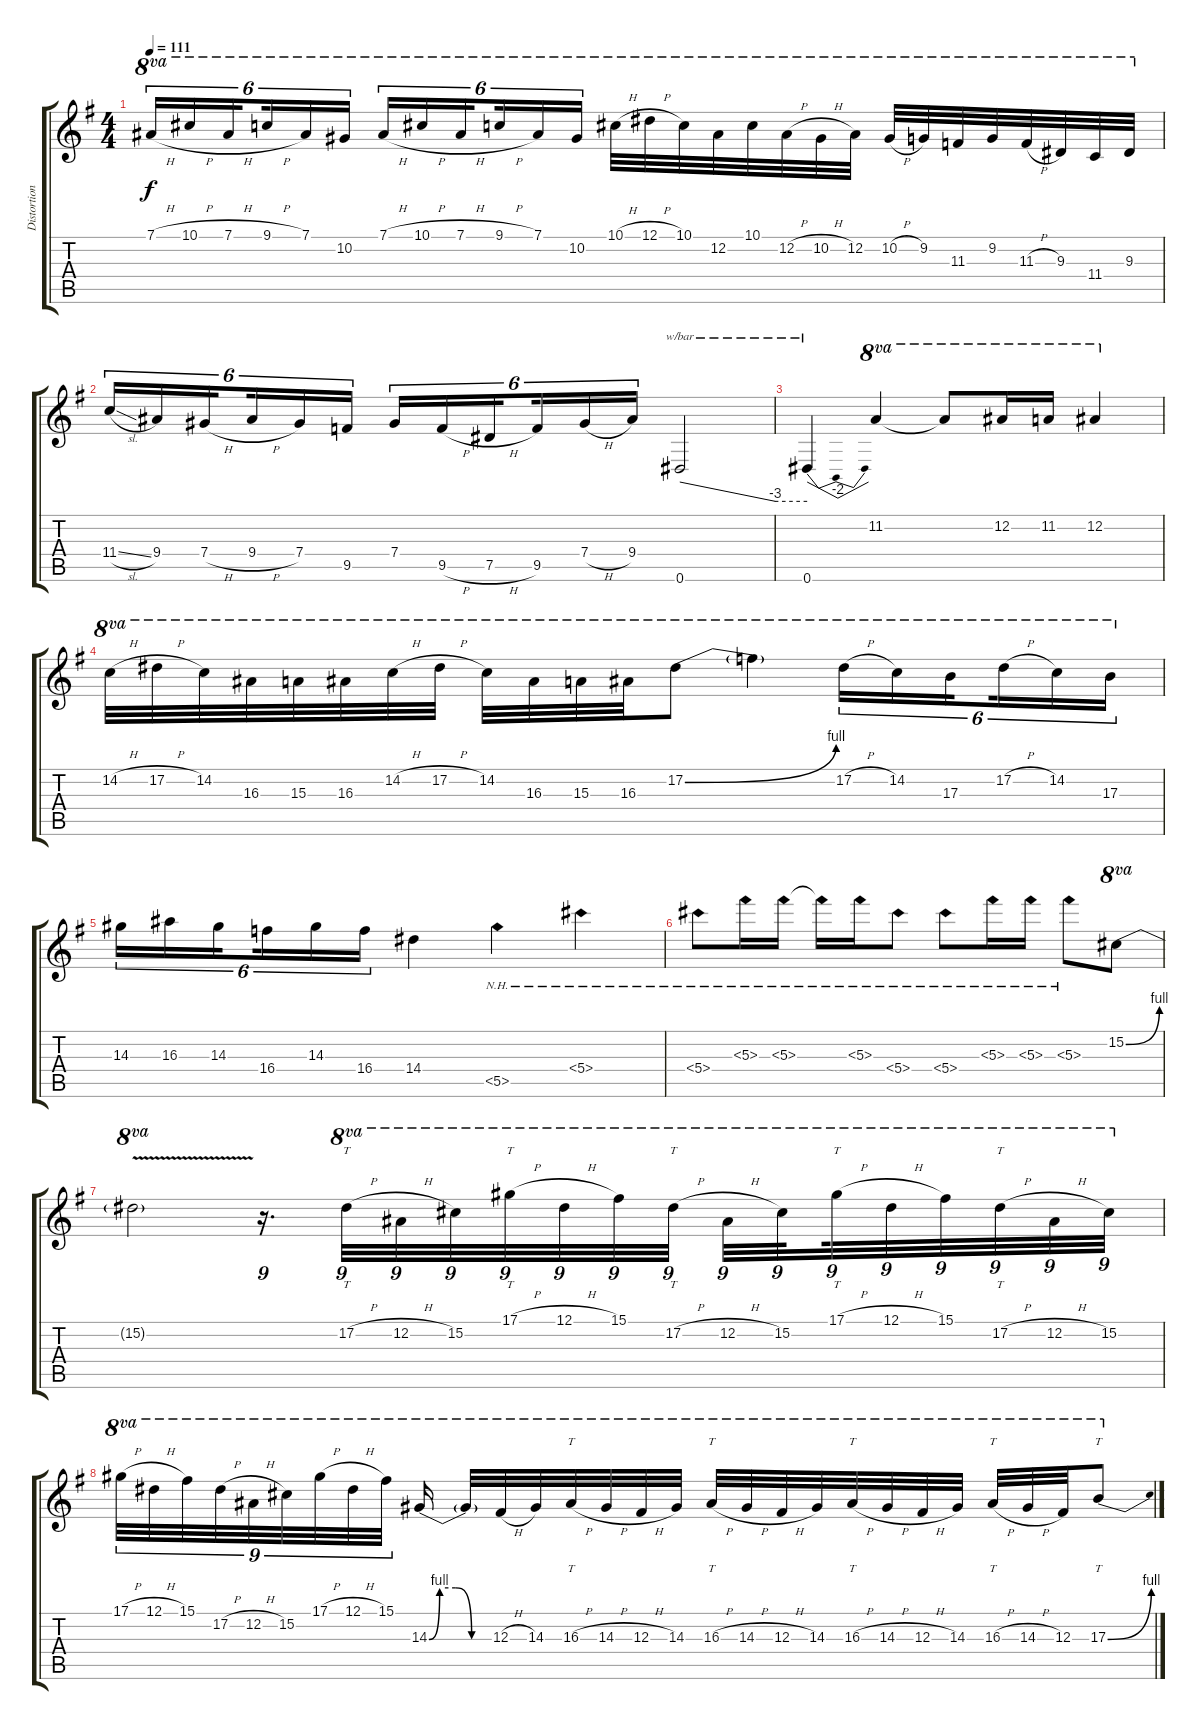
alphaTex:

\track ("Distortion" "Distortion") {instrument distortionguitar}
\staff {score tabs}
\tuning (Eb4 Bb3 Gb3 Db3 Ab2 Eb2) {hide}
\ts (4 4)
\tempo 111
\clef g2
\ks g
7.1{h}.16{tu (6 4) ot 8va dy f} 10.1{h}.16{tu (6 4) ot 8va} 7.1{h}.16{tu (6 4) ot 8va beam splitsecondary} 9.1{h}.16{tu (6 4) ot 8va} 7.1.16{tu (6 4) ot 8va} 10.2.16{tu (6 4) ot 8va} 7.1{h}.16{tu (6 4) ot 8va} 10.1{h}.16{tu (6 4) ot 8va} 7.1{h}.16{tu (6 4) ot 8va beam splitsecondary} 9.1{h}.16{tu (6 4) ot 8va} 7.1.16{tu (6 4) ot 8va} 10.2.16{tu (6 4) ot 8va} 10.1{h}.32{ot 8va} 12.1{h}.32{ot 8va} 10.1.32{ot 8va} 12.2.32{ot 8va} 10.1.32{ot 8va} 12.2{h}.32{ot 8va} 10.2{h}.32{ot 8va} 12.2.32{ot 8va} 10.2{h}.32{ot 8va} 9.2.32{ot 8va} 11.3.32{ot 8va} 9.2.32{ot 8va} 11.3{h}.32{ot 8va} 9.3.32{ot 8va} 11.4.32{ot 8va} 9.3.32{ot 8va} |
11.4{sl}.16{tu (6 4)} 9.4.16{tu (6 4)} 7.4{h}.16{tu (6 4) beam splitsecondary} 9.4{h}.16{tu (6 4)} 7.4.16{tu (6 4)} 9.5.16{tu (6 4)} 7.4.16{tu (6 4)} 9.5{h}.16{tu (6 4)} 7.5{h}.16{tu (6 4) beam splitsecondary} 9.5.16{tu (6 4)} 7.4{h}.16{tu (6 4)} 9.4.16{tu (6 4)} 0.6.2{tbe (custom default 0 0 45 -12 60 -12)} |
0.6.4{tbe (dip default 0 0 30 -8 60 0)} 11.2.4{ot 8va} 11.2{t}.8{ot 8va} 12.2.16{ot 8va} 11.2.16{ot 8va} 12.2.4{ot 8va} |
14.2{h}.32{ot 8va} 17.2{h}.32{ot 8va} 14.2.32{ot 8va} 16.3.32{ot 8va} 15.3.32{ot 8va} 16.3.32{ot 8va} 14.2{h}.32{ot 8va} 17.2{h}.32{ot 8va} 14.2.32{ot 8va} 16.3.32{ot 8va} 15.3.32{ot 8va} 16.3.32{ot 8va} 17.2{be (bend 0 0 60 4)}.8{ot 8va} 17.2{t}.4{ot 8va} 17.2{h}.16{tu (6 4) ot 8va} 14.2.16{tu (6 4) ot 8va} 17.3.16{tu (6 4) ot 8va beam splitsecondary} 17.2{h}.16{tu (6 4) ot 8va} 14.2.16{tu (6 4) ot 8va} 17.3.16{tu (6 4) ot 8va} |
14.3.16{tu (6 4)} 16.3.16{tu (6 4)} 14.3.16{tu (6 4) beam splitsecondary} 16.4.16{tu (6 4)} 14.3.16{tu (6 4)} 16.4.16{tu (6 4)} 14.4.4 5.5{nh}.4 5.4{nh}.4 |
5.4{nh}.8 5.3{nh}.16 5.3{nh}.16 5.3{nh t}.16 5.3{nh}.16 5.4{nh}.8 5.4{nh}.8 5.3{nh}.16 5.3{nh}.16 5.3{nh}.8 15.2{be (bend 0 0 60 4)}.8{ot 8va} |
15.2{v t}.2{ot 8va} r.16{d tu (9 8)} 17.2{h}.32{tt tu (9 8) ot 8va} 12.2{h}.32{tu (9 8) ot 8va} 15.2.32{tu (9 8) ot 8va} 17.1{h}.32{tt tu (9 8) ot 8va} 12.1{h}.32{tu (9 8) ot 8va} 15.1.32{tu (9 8) ot 8va} 17.2{h}.32{tt tu (9 8) ot 8va} 12.2{h}.32{tu (9 8) ot 8va} 15.2.32{tu (9 8) ot 8va beam splitsecondary} 17.1{h}.32{tt tu (9 8) ot 8va} 12.1{h}.32{tu (9 8) ot 8va} 15.1.32{tu (9 8) ot 8va} 17.2{h}.32{tt tu (9 8) ot 8va} 12.2{h}.32{tu (9 8) ot 8va} 15.2.32{tu (9 8) ot 8va} |
17.1{h}.32{tu (9 8) ot 8va} 12.1{h}.32{tu (9 8) ot 8va} 15.1.32{tu (9 8) ot 8va} 17.2{h}.32{tu (9 8) ot 8va} 12.2{h}.32{tu (9 8) ot 8va} 15.2.32{tu (9 8) ot 8va} 17.1{h}.32{tu (9 8) ot 8va} 12.1{h}.32{tu (9 8) ot 8va} 15.1.32{tu (9 8) ot 8va beam splitsecondary} 14.3{be (custom 0 0 10 4 25 4 40 0 60 0)}.16{ot 8va} 14.3{t}.32{ot 8va} 12.3{h}.32{ot 8va} 14.3.32{ot 8va} 16.3{h}.32{tt ot 8va} 14.3{h}.32{ot 8va} 12.3{h}.32{ot 8va} 14.3.32{ot 8va} 16.3{h}.32{tt ot 8va} 14.3{h}.32{ot 8va} 12.3{h}.32{ot 8va} 14.3.32{ot 8va} 16.3{h}.32{tt ot 8va} 14.3{h}.32{ot 8va} 12.3{h}.32{ot 8va} 14.3.32{ot 8va} 16.3{h}.32{tt ot 8va} 14.3{h}.32{ot 8va} 12.3.32{ot 8va} 17.3{be (bend 0 0 60 4)}.8{tt ot 8va}
